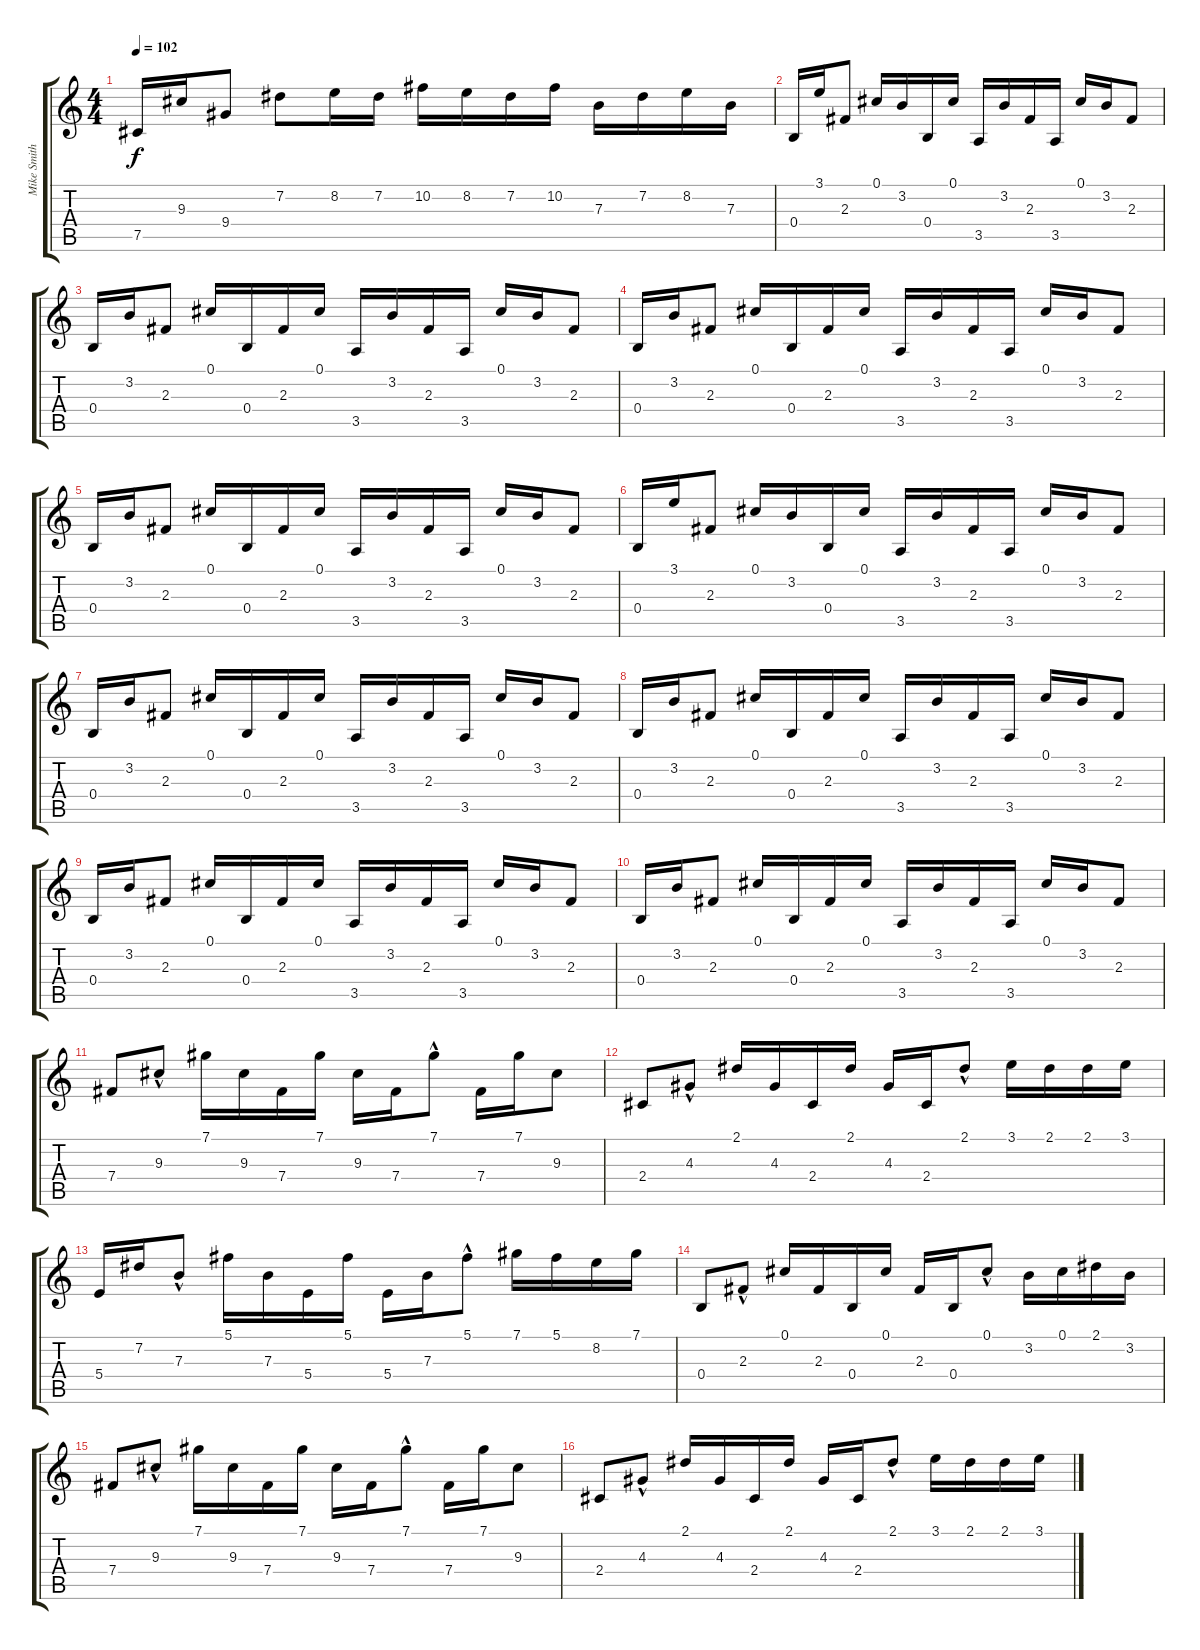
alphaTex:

\track ("Mike Smith (1st Guitar)" "Mike Smith") {instrument distortionguitar}
\staff {score tabs}
\tuning (Db4 Ab3 E3 B2 Gb2 B1) {hide}
\ts (4 4)
\tempo 102
\clef g2
\ks c
7.5.16{dy f} 9.3.16 9.4.8 7.2.8 8.2.16 7.2.16 10.2.16 8.2.16 7.2.16 10.2.16 7.3.16 7.2.16 8.2.16 7.3.16 |
0.4.16 3.1.16 2.3.8 0.1.16 3.2.16 0.4.16 0.1.16 3.5.16 3.2.16 2.3.16 3.5.16 0.1.16 3.2.16 2.3.8 |
0.4.16 3.2.16 2.3.8 0.1.16 0.4.16 2.3.16 0.1.16 3.5.16 3.2.16 2.3.16 3.5.16 0.1.16 3.2.16 2.3.8 |
0.4.16 3.2.16 2.3.8 0.1.16 0.4.16 2.3.16 0.1.16 3.5.16 3.2.16 2.3.16 3.5.16 0.1.16 3.2.16 2.3.8 |
0.4.16 3.2.16 2.3.8 0.1.16 0.4.16 2.3.16 0.1.16 3.5.16 3.2.16 2.3.16 3.5.16 0.1.16 3.2.16 2.3.8 |
0.4.16 3.1.16 2.3.8 0.1.16 3.2.16 0.4.16 0.1.16 3.5.16 3.2.16 2.3.16 3.5.16 0.1.16 3.2.16 2.3.8 |
0.4.16 3.2.16 2.3.8 0.1.16 0.4.16 2.3.16 0.1.16 3.5.16 3.2.16 2.3.16 3.5.16 0.1.16 3.2.16 2.3.8 |
0.4.16 3.2.16 2.3.8 0.1.16 0.4.16 2.3.16 0.1.16 3.5.16 3.2.16 2.3.16 3.5.16 0.1.16 3.2.16 2.3.8 |
0.4.16 3.2.16 2.3.8 0.1.16 0.4.16 2.3.16 0.1.16 3.5.16 3.2.16 2.3.16 3.5.16 0.1.16 3.2.16 2.3.8 |
0.4.16 3.2.16 2.3.8 0.1.16 0.4.16 2.3.16 0.1.16 3.5.16 3.2.16 2.3.16 3.5.16 0.1.16 3.2.16 2.3.8 |
7.4.8 9.3{hac}.8 7.1.16 9.3.16 7.4.16 7.1.16 9.3.16 7.4.16 7.1{hac}.8 7.4.16 7.1.16 9.3.8 |
2.4.8 4.3{hac}.8 2.1.16 4.3.16 2.4.16 2.1.16 4.3.16 2.4.16 2.1{hac}.8 3.1.16 2.1.16 2.1.16 3.1.16 |
5.4.16 7.2.16 7.3{hac}.8 5.1.16 7.3.16 5.4.16 5.1.16 5.4.16 7.3.16 5.1{hac}.8 7.1.16 5.1.16 8.2.16 7.1.16 |
0.4.8 2.3{hac}.8 0.1.16 2.3.16 0.4.16 0.1.16 2.3.16 0.4.16 0.1{hac}.8 3.2.16 0.1.16 2.1.16 3.2.16 |
7.4.8 9.3{hac}.8 7.1.16 9.3.16 7.4.16 7.1.16 9.3.16 7.4.16 7.1{hac}.8 7.4.16 7.1.16 9.3.8 |
2.4.8 4.3{hac}.8 2.1.16 4.3.16 2.4.16 2.1.16 4.3.16 2.4.16 2.1{hac}.8 3.1.16 2.1.16 2.1.16 3.1.16
